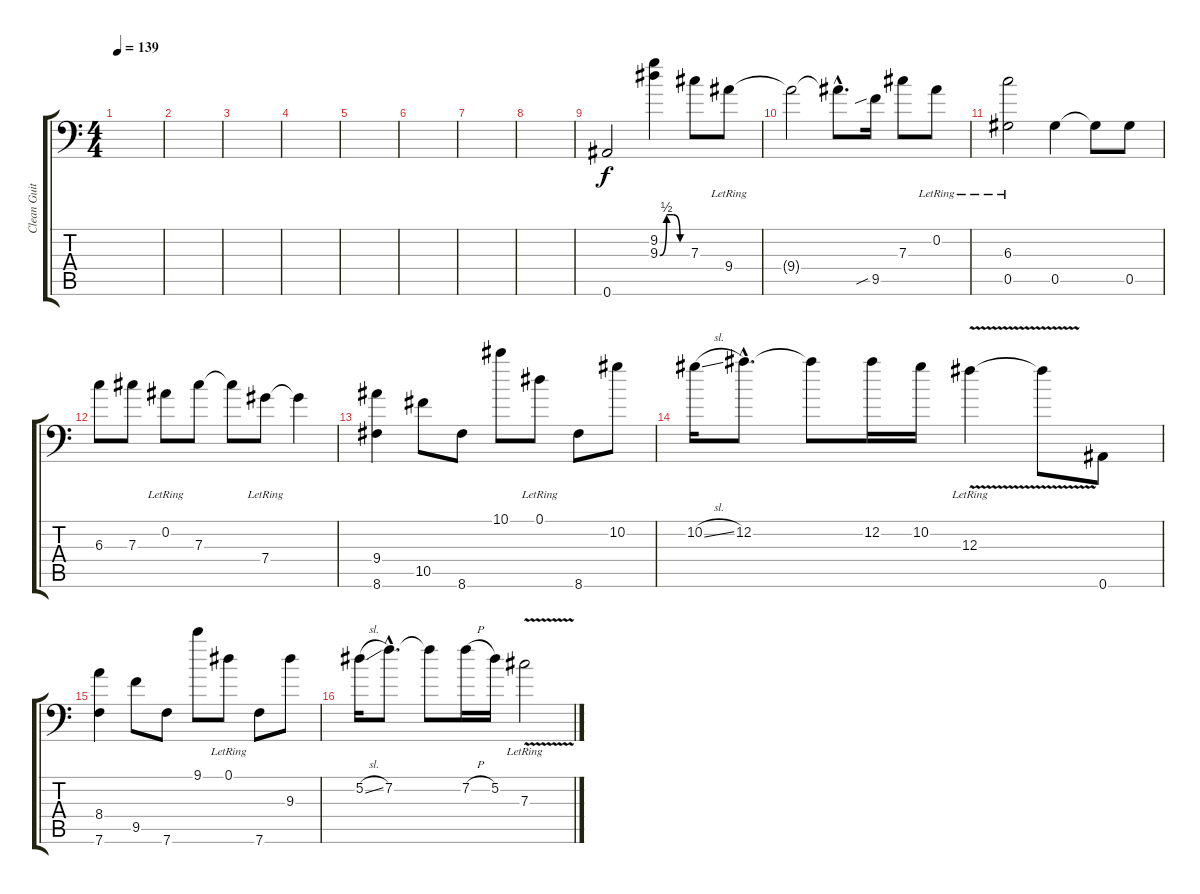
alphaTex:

\track ("Clean Guitar" "Clean Guit") {instrument electricguitarjazz}
\staff {score tabs}
\tuning (Eb4 Bb3 Gb3 Db3 Ab2 Bb1) {hide}
\ts (4 4)
\tempo 139
\clef f4
\ks c
|
|
|
|
|
|
|
|
0.6.2 (9.2 9.3{be (custom 0 0 15 2 30 2 45 0 60 0)}).4 7.3.8 9.4{lr}.8 |
9.4{t}.2 9.4{hac t}.8{d} 9.5{sib}.16 7.3.8 0.2{lr}.8 |
(6.3{lr} 0.5).2 0.5.4 0.5{t}.8 0.5.8 |
6.3.8 7.3.8 0.2{lr}.8 7.3.8 7.3{t}.8 7.4{lr}.8 7.4{t}.4 |
(9.4 8.6).4 10.5.8 8.6.8 10.1.8 0.1{lr}.8 8.6.8 10.2.8 |
10.2{sl}.16 12.2{hac}.8{d} 12.2{t}.8 12.2.16 10.2.16 12.3{v lr}.4 12.3{t}.8 0.6.8 |
(8.4 7.6).4 9.5.8 7.6.8 9.1.8 0.1{lr}.8 7.6.8 9.3.8 |
5.2{sl}.16 7.2{hac}.8{d} 7.2{t}.8 7.2{h}.16 5.2.16 7.3{v lr}.2
